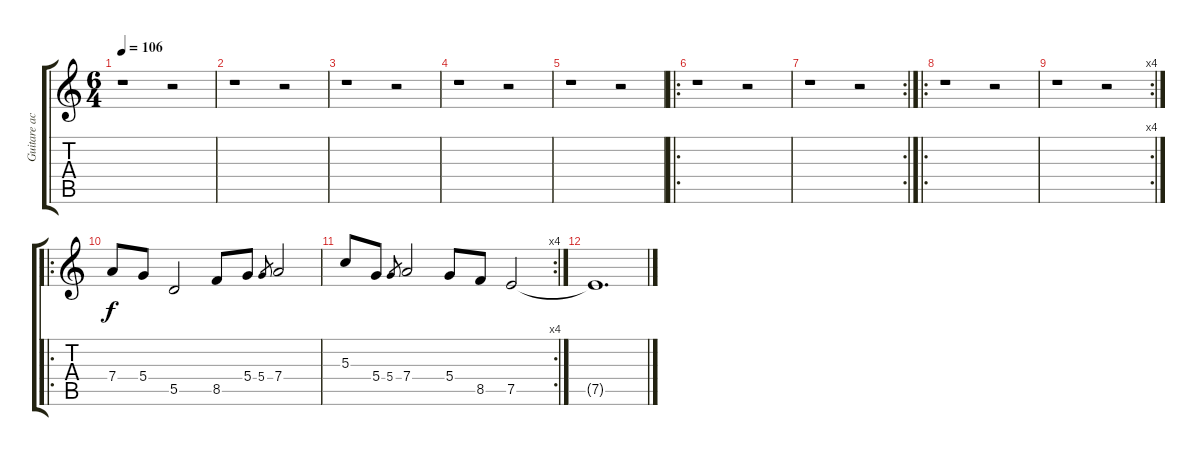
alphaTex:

\track ("Guitare acoustique 1" "Guitare ac") {instrument electricguitarclean}
\staff {score tabs}
\tuning (E4 B3 G3 D3 A2 D2) {hide}
\ts (6 4)
\tempo 106
\clef g2
\ks c
r.1{dy f} r.2 |
r.1 r.2 |
r.1 r.2 |
r.1 r.2 |
r.1 r.2 |
\ro
r.1 r.2 |
\rc 2
r.1 r.2 |
\ro
r.1 r.2 |
\rc 4
r.1 r.2 |
\ro
7.4.8 5.4.8 5.5.2 8.5.8 5.4.8 5.4.8{gr} 7.4.2 |
\rc 4
5.3.8 5.4.8 5.4.8{gr} 7.4.2 5.4.8 8.5.8 7.5.2 |
7.5{t}.1{d}
